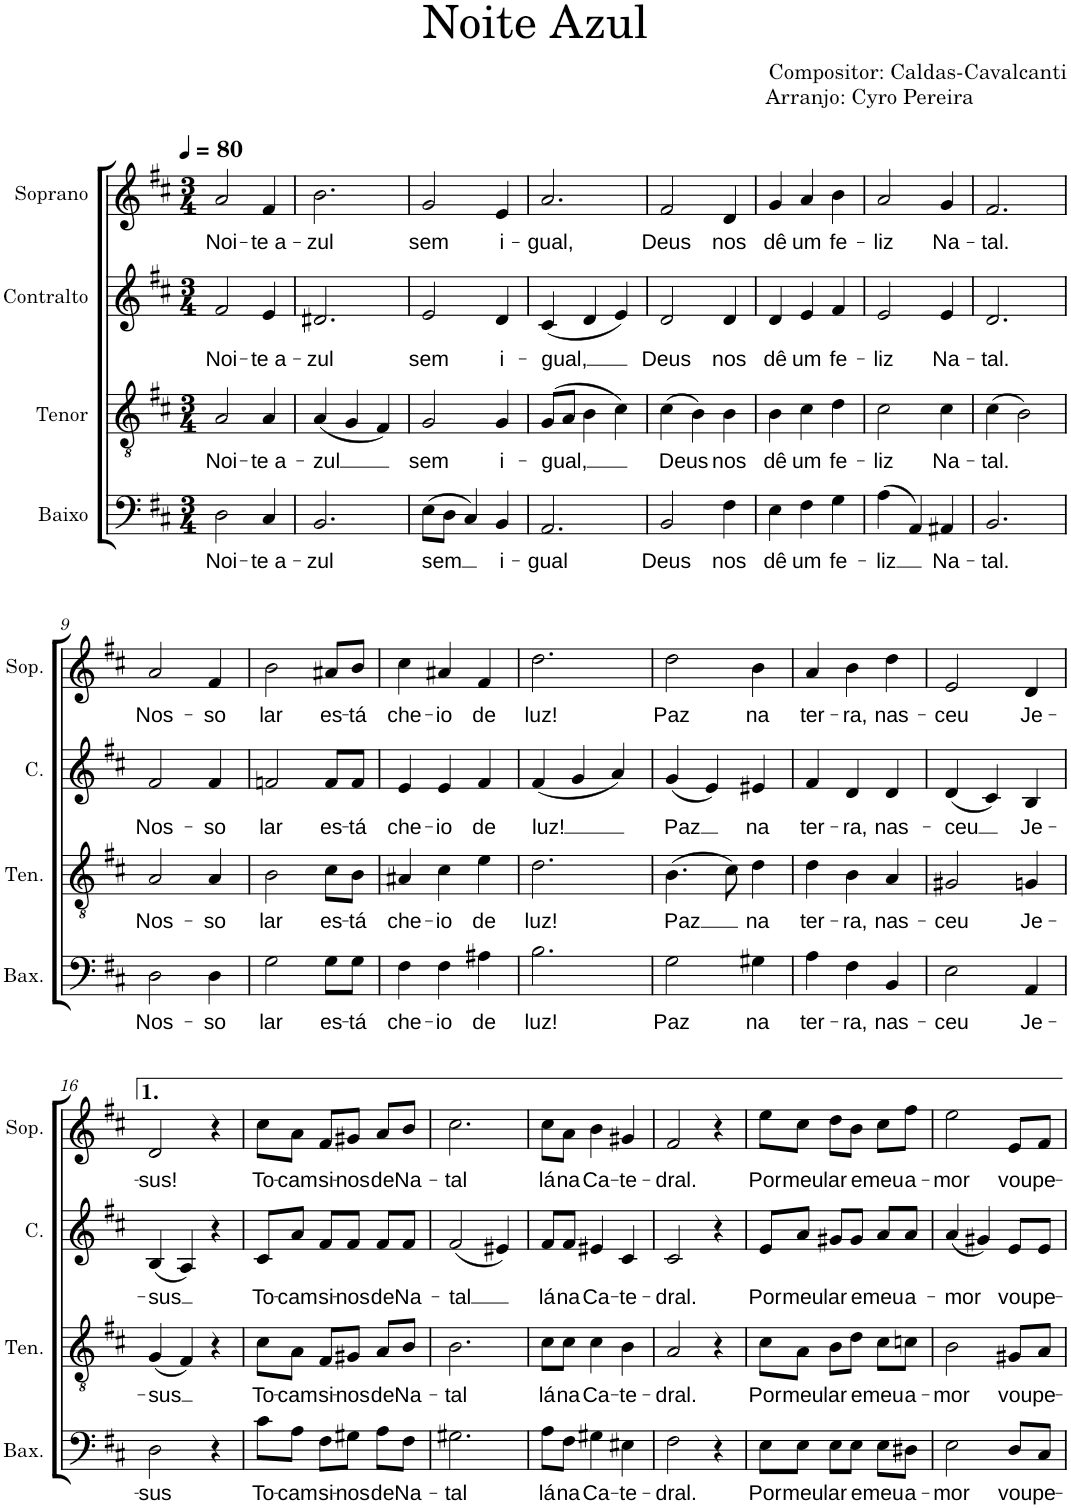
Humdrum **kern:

**kern	**text	**kern	**text	**kern	**text	**kern	**text
*part4	*part4	*part3	*part3	*part2	*part2	*part1	*part1
*staff4	*staff4	*staff3	*staff3	*staff2	*staff2	*staff1	*staff1
*I"Baixo	*	*I"Tenor	*	*I"Contralto	*	*I"Soprano	*
*I'Bax.	*	*I'Ten.	*	*I'C.	*	*I'Sop.	*
*clefF4	*	*clefGv2	*	*clefG2	*	*clefG2	*
*k[f#c#]	*	*k[f#c#]	*	*k[f#c#]	*	*k[f#c#]	*
*M3/4	*	*M3/4	*	*M3/4	*	*M3/4	*
*MM80	*	*MM80	*	*MM80	*	*MM80	*
=1	=1	=1	=1	=1	=1	=1	=1
!	!LO:LY:b	!	!LO:LY:b	!	!LO:LY:b	!	!LO:LY:b
2D\	Noi-	2A/	Noi-	2f#/	Noi-	2a/	Noi-
!	!LO:LY:b	!	!LO:LY:b	!	!LO:LY:b	!	!LO:LY:b
4C#/	-te a-	4A/	-te a-	4e/	-te a-	4f#/	-te a-
=2	=2	=2	=2	=2	=2	=2	=2
!	!LO:LY:b	!	!LO:LY:b	!	!LO:LY:b	!	!LO:LY:b
2.BB/	-zul	(4A/	-zul	2.d#X/	-zul	2.b\	-zul
.	.	4G/	.	.	.	.	.
.	.	4F#/)	.	.	.	.	.
=3	=3	=3	=3	=3	=3	=3	=3
!	!LO:LY:b	!	!LO:LY:b	!	!LO:LY:b	!	!LO:LY:b
(8E\L	sem	2G/	sem	2e/	sem	2g/	sem
8D\J	.	.	.	.	.	.	.
4C#/)	.	.	.	.	.	.	.
!	!LO:LY:b	!	!LO:LY:b	!	!LO:LY:b	!	!LO:LY:b
4BB/	i-	4G/	i-	4d/	i-	4e/	i-
=4	=4	=4	=4	=4	=4	=4	=4
!	!LO:LY:b	!	!LO:LY:b	!	!LO:LY:b	!	!LO:LY:b
2.AA/	-gual	(8G/L	-gual,	(4c#/	-gual,	2.a/	-gual,
.	.	8A/J	.	.	.	.	.
.	.	4B\	.	4d/	.	.	.
.	.	4c#\)	.	4e/)	.	.	.
=5	=5	=5	=5	=5	=5	=5	=5
!	!LO:LY:b	!	!LO:LY:b	!	!LO:LY:b	!	!LO:LY:b
2BB/	Deus	(4c#\	Deus	2d/	Deus	2f#/	Deus
.	.	4B\)	.	.	.	.	.
!	!LO:LY:b	!	!LO:LY:b	!	!LO:LY:b	!	!LO:LY:b
4F#\	nos	4B\	nos	4d/	nos	4d/	nos
=6	=6	=6	=6	=6	=6	=6	=6
!	!LO:LY:b	!	!LO:LY:b	!	!LO:LY:b	!	!LO:LY:b
4E\	dê	4B\	dê	4d/	dê	4g/	dê
!	!LO:LY:b	!	!LO:LY:b	!	!LO:LY:b	!	!LO:LY:b
4F#\	um	4c#\	um	4e/	um	4a/	um
!	!LO:LY:b	!	!LO:LY:b	!	!LO:LY:b	!	!LO:LY:b
4G\	fe-	4d\	fe-	4f#/	fe-	4b\	fe-
=7	=7	=7	=7	=7	=7	=7	=7
!	!LO:LY:b	!	!LO:LY:b	!	!LO:LY:b	!	!LO:LY:b
(4A\	-liz	2c#\	-liz	2e/	-liz	2a/	-liz
4AA/)	.	.	.	.	.	.	.
!	!LO:LY:b	!	!LO:LY:b	!	!LO:LY:b	!	!LO:LY:b
4AA#X/	Na-	4c#\	Na-	4e/	Na-	4g/	Na-
=8	=8	=8	=8	=8	=8	=8	=8
!	!LO:LY:b	!	!LO:LY:b	!	!LO:LY:b	!	!LO:LY:b
2.BB/	-tal.	(4c#\	-tal.	2.d/	-tal.	2.f#/	-tal.
.	.	2B\)	.	.	.	.	.
!!LO:LB:g=z
=9	=9	=9	=9	=9	=9	=9	=9
!	!LO:LY:b	!	!LO:LY:b	!	!LO:LY:b	!	!LO:LY:b
2D\	Nos-	2A/	Nos-	2f#/	Nos-	2a/	Nos-
!	!LO:LY:b	!	!LO:LY:b	!	!LO:LY:b	!	!LO:LY:b
4D\	-so	4A/	-so	4f#/	-so	4f#/	-so
=10	=10	=10	=10	=10	=10	=10	=10
!	!LO:LY:b	!	!LO:LY:b	!	!LO:LY:b	!	!LO:LY:b
2G\	lar	2B\	lar	2fn/	lar	2b\	lar
!	!LO:LY:b	!	!LO:LY:b	!	!LO:LY:b	!	!LO:LY:b
8G\L	es-	8c#\L	es-	8f/L	es-	8a#X/L	es-
!	!LO:LY:b	!	!LO:LY:b	!	!LO:LY:b	!	!LO:LY:b
8G\J	-tá	8B\J	-tá	8f/J	-tá	8b/J	-tá
=11	=11	=11	=11	=11	=11	=11	=11
!	!LO:LY:b	!	!LO:LY:b	!	!LO:LY:b	!	!LO:LY:b
4F#\	che-	4A#X/	che-	4e/	che-	4cc#\	che-
!	!LO:LY:b	!	!LO:LY:b	!	!LO:LY:b	!	!LO:LY:b
4F#\	-io	4c#\	-io	4e/	-io	4a#X/	-io
!	!LO:LY:b	!	!LO:LY:b	!	!LO:LY:b	!	!LO:LY:b
4A#X\	de	4e\	de	4f#/	de	4f#/	de
=12	=12	=12	=12	=12	=12	=12	=12
!	!LO:LY:b	!	!LO:LY:b	!	!LO:LY:b	!	!LO:LY:b
2.B\	luz!	2.d\	luz!	(4f#/	luz!	2.dd\	luz!
.	.	.	.	4g/	.	.	.
.	.	.	.	4a/)	.	.	.
=13	=13	=13	=13	=13	=13	=13	=13
!	!LO:LY:b	!	!LO:LY:b	!	!LO:LY:b	!	!LO:LY:b
2G\	Paz	(4.B\	Paz	(4g/	Paz	2dd\	Paz
.	.	.	.	4e/)	.	.	.
.	.	8c#\)	.	.	.	.	.
!	!LO:LY:b	!	!LO:LY:b	!	!LO:LY:b	!	!LO:LY:b
4G#X\	na	4d\	na	4e#X/	na	4b\	na
=14	=14	=14	=14	=14	=14	=14	=14
!	!LO:LY:b	!	!LO:LY:b	!	!LO:LY:b	!	!LO:LY:b
4A\	ter-	4d\	ter-	4f#/	ter-	4a/	ter-
!	!LO:LY:b	!	!LO:LY:b	!	!LO:LY:b	!	!LO:LY:b
4F#\	-ra,	4B\	-ra,	4d/	-ra,	4b\	-ra,
!	!LO:LY:b	!	!LO:LY:b	!	!LO:LY:b	!	!LO:LY:b
4BB/	nas-	4A/	nas-	4d/	nas-	4dd\	nas-
=15	=15	=15	=15	=15	=15	=15	=15
!	!LO:LY:b	!	!LO:LY:b	!	!LO:LY:b	!	!LO:LY:b
2E\	-ceu	2G#X/	-ceu	(4d/	-ceu	2e/	-ceu
.	.	.	.	4c#/)	.	.	.
!	!LO:LY:b	!	!LO:LY:b	!	!LO:LY:b	!	!LO:LY:b
4AA/	Je-	4Gn/	Je-	4B/	Je-	4d/	Je-
!!LO:LB:g=z
=16	=16	=16	=16	=16	=16	=16	=16
!	!LO:LY:b	!	!LO:LY:b	!	!LO:LY:b	!	!LO:LY:b
2D\	-sus	(4G/	-sus	(4B/	-sus	2d/	-sus!
.	.	4F#/)	.	4A/)	.	.	.
4r	.	4r	.	4r	.	4r	.
=17	=17	=17	=17	=17	=17	=17	=17
!	!LO:LY:b	!	!LO:LY:b	!	!LO:LY:b	!	!LO:LY:b
8c#\L	To-	8c#\L	To-	8c#/L	To-	8cc#\L	To-
!	!LO:LY:b	!	!LO:LY:b	!	!LO:LY:b	!	!LO:LY:b
8A\J	-cam	8A\J	-cam	8a/J	-cam	8a\J	-cam
!	!LO:LY:b	!	!LO:LY:b	!	!LO:LY:b	!	!LO:LY:b
8F#\L	si-	8F#/L	si-	8f#/L	si-	8f#/L	si-
!	!LO:LY:b	!	!LO:LY:b	!	!LO:LY:b	!	!LO:LY:b
8G#X\J	-nos	8G#X/J	-nos	8f#/J	-nos	8g#X/J	-nos
!	!LO:LY:b	!	!LO:LY:b	!	!LO:LY:b	!	!LO:LY:b
8A\L	de	8A/L	de	8f#/L	de	8a/L	de
!	!LO:LY:b	!	!LO:LY:b	!	!LO:LY:b	!	!LO:LY:b
8F#\J	Na-	8B/J	Na-	8f#/J	Na-	8b/J	Na-
=18	=18	=18	=18	=18	=18	=18	=18
!	!LO:LY:b	!	!LO:LY:b	!	!LO:LY:b	!	!LO:LY:b
2.G#X\	-tal	2.B\	-tal	(2f#/	-tal	2.cc#\	-tal
.	.	.	.	4e#X/)	.	.	.
=19	=19	=19	=19	=19	=19	=19	=19
!	!LO:LY:b	!	!LO:LY:b	!	!LO:LY:b	!	!LO:LY:b
8A\L	lá	8c#\L	lá	8f#/L	lá	8cc#\L	lá
!	!LO:LY:b	!	!LO:LY:b	!	!LO:LY:b	!	!LO:LY:b
8F#\J	na	8c#\J	na	8f#/J	na	8a\J	na
!	!LO:LY:b	!	!LO:LY:b	!	!LO:LY:b	!	!LO:LY:b
4G#X\	Ca-	4c#\	Ca-	4e#X/	Ca-	4b\	Ca-
!	!LO:LY:b	!	!LO:LY:b	!	!LO:LY:b	!	!LO:LY:b
4E#X\	-te-	4B\	-te-	4c#/	-te-	4g#X/	-te-
=20	=20	=20	=20	=20	=20	=20	=20
!	!LO:LY:b	!	!LO:LY:b	!	!LO:LY:b	!	!LO:LY:b
2F#\	-dral.	2A/	-dral.	2c#/	-dral.	2f#/	-dral.
4r	.	4r	.	4r	.	4r	.
=21	=21	=21	=21	=21	=21	=21	=21
!	!LO:LY:b	!	!LO:LY:b	!	!LO:LY:b	!	!LO:LY:b
8E\L	Por	8c#\L	Por	8e/L	Por	8ee\L	Por
!	!LO:LY:b	!	!LO:LY:b	!	!LO:LY:b	!	!LO:LY:b
8E\J	meu	8A\J	meu	8a/J	meu	8cc#\J	meu
!	!LO:LY:b	!	!LO:LY:b	!	!LO:LY:b	!	!LO:LY:b
8E\L	lar	8B\L	lar	8g#X/L	lar	8dd\L	lar
!	!LO:LY:b	!	!LO:LY:b	!	!LO:LY:b	!	!LO:LY:b
8E\J	e	8d\J	e	8g#/J	e	8b\J	e
!	!LO:LY:b	!	!LO:LY:b	!	!LO:LY:b	!	!LO:LY:b
8E\L	meu	8c#\L	meu	8a/L	meu	8cc#\L	meu
!	!LO:LY:b	!	!LO:LY:b	!	!LO:LY:b	!	!LO:LY:b
8D#X\J	a-	8cn\J	a-	8a/J	a-	8ff#\J	a-
=22	=22	=22	=22	=22	=22	=22	=22
!	!LO:LY:b	!	!LO:LY:b	!	!LO:LY:b	!	!LO:LY:b
2E\	-mor	2B\	-mor	(4a/	-mor	2ee\	-mor
.	.	.	.	4g#X/)	.	.	.
!	!LO:LY:b	!	!LO:LY:b	!	!LO:LY:b	!	!LO:LY:b
8D/L	vou	8G#X/L	vou	8e/L	vou	8e/L	vou
!	!LO:LY:b	!	!LO:LY:b	!	!LO:LY:b	!	!LO:LY:b
8C#/J	pe-	8A/J	pe-	8e/J	pe-	8f#/J	pe-
=	=	=	=	=	=	=	=
*-	*-	*-	*-	*-	*-	*-	*-
